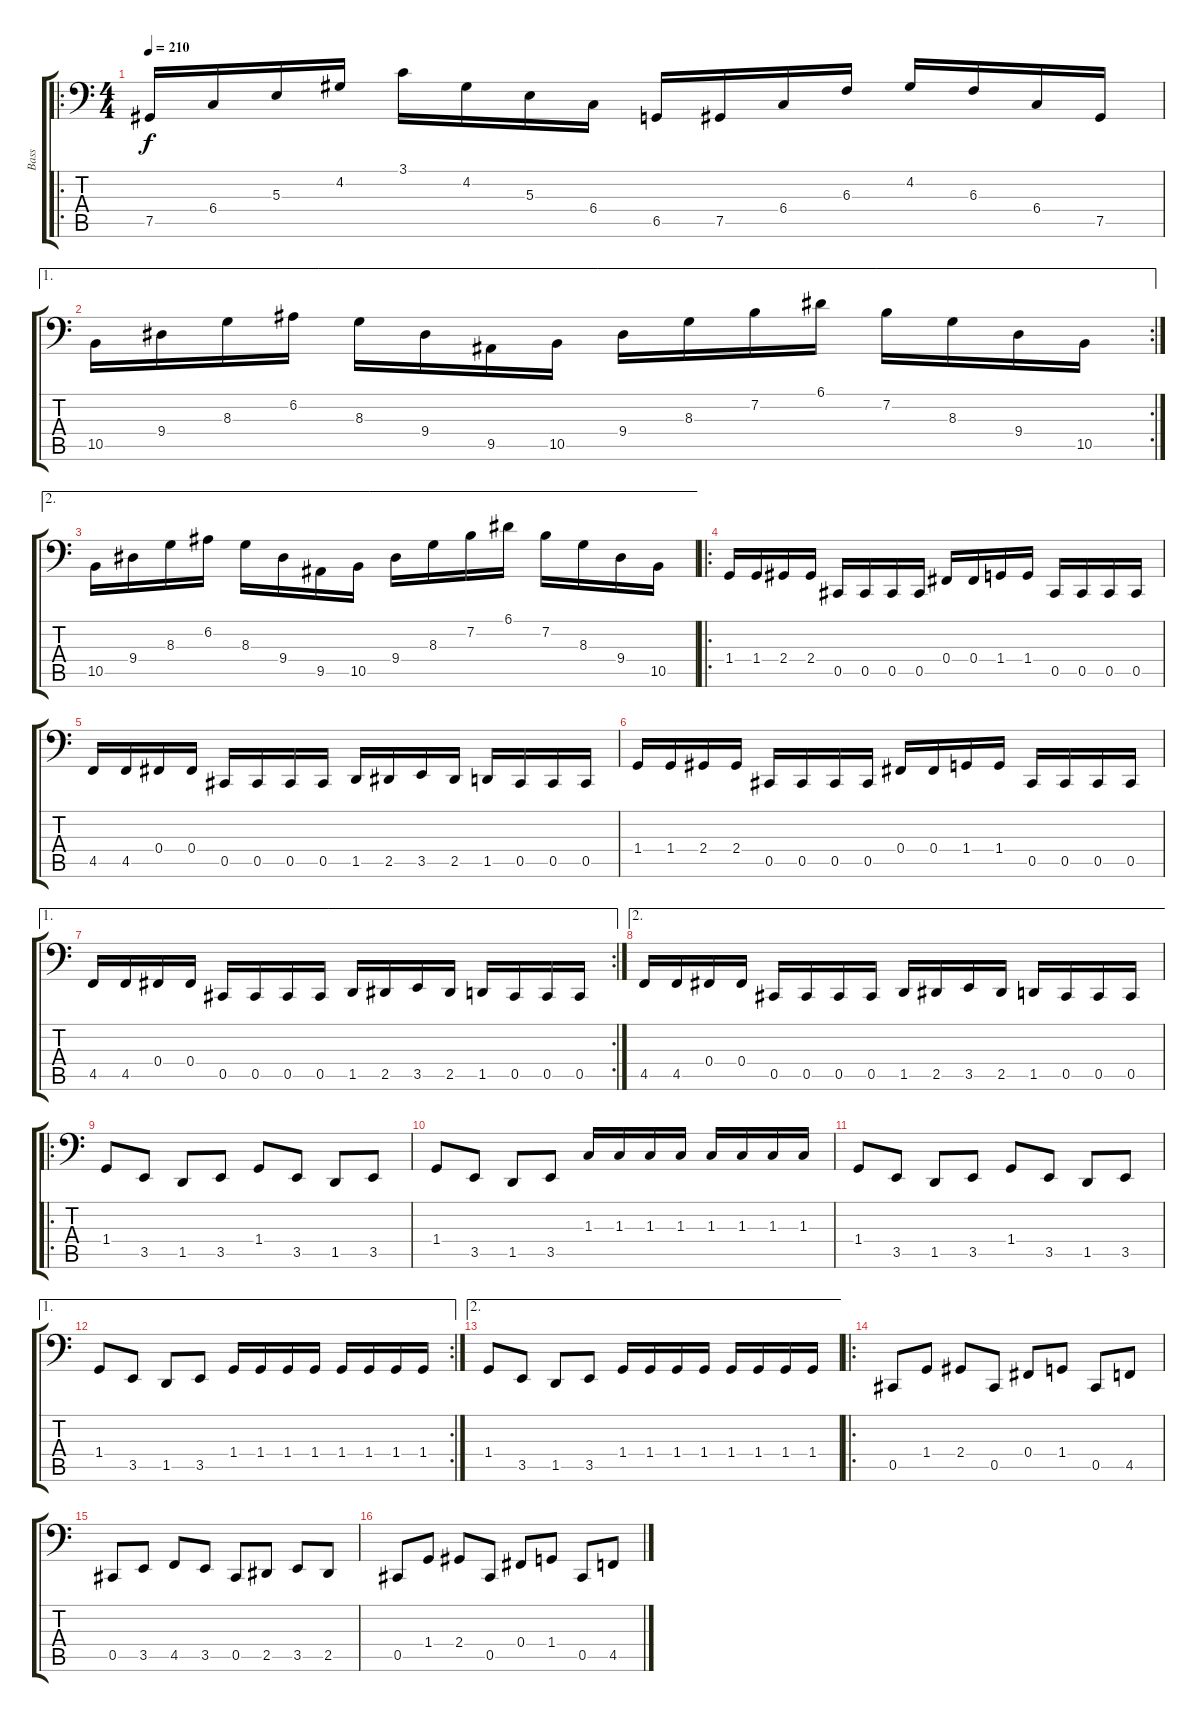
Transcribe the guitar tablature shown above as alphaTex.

\track ("Bass" "Bass") {instrument electricbassfinger}
\staff {score tabs}
\tuning (A2 E2 B1 Gb1 Db1 Ab0) {hide}
\ro
\ts (4 4)
\tempo 210
\clef f4
\ks c
7.5.16{dy f} 6.4.16 5.3.16 4.2.16 3.1.16 4.2.16 5.3.16 6.4.16 6.5.16 7.5.16 6.4.16 6.3.16 4.2.16 6.3.16 6.4.16 7.5.16 |
\ae 1
\rc 2
10.5.16 9.4.16 8.3.16 6.2.16 8.3.16 9.4.16 9.5.16 10.5.16 9.4.16 8.3.16 7.2.16 6.1.16 7.2.16 8.3.16 9.4.16 10.5.16 |
\ae 2
10.5.16 9.4.16 8.3.16 6.2.16 8.3.16 9.4.16 9.5.16 10.5.16 9.4.16 8.3.16 7.2.16 6.1.16 7.2.16 8.3.16 9.4.16 10.5.16 |
\ro
1.4.16 1.4.16 2.4.16 2.4.16 0.5.16 0.5.16 0.5.16 0.5.16 0.4.16 0.4.16 1.4.16 1.4.16 0.5.16 0.5.16 0.5.16 0.5.16 |
4.5.16 4.5.16 0.4.16 0.4.16 0.5.16 0.5.16 0.5.16 0.5.16 1.5.16 2.5.16 3.5.16 2.5.16 1.5.16 0.5.16 0.5.16 0.5.16 |
1.4.16 1.4.16 2.4.16 2.4.16 0.5.16 0.5.16 0.5.16 0.5.16 0.4.16 0.4.16 1.4.16 1.4.16 0.5.16 0.5.16 0.5.16 0.5.16 |
\ae 1
\rc 2
4.5.16 4.5.16 0.4.16 0.4.16 0.5.16 0.5.16 0.5.16 0.5.16 1.5.16 2.5.16 3.5.16 2.5.16 1.5.16 0.5.16 0.5.16 0.5.16 |
\ae 2
4.5.16 4.5.16 0.4.16 0.4.16 0.5.16 0.5.16 0.5.16 0.5.16 1.5.16 2.5.16 3.5.16 2.5.16 1.5.16 0.5.16 0.5.16 0.5.16 |
\ro
1.4.8 3.5.8 1.5.8 3.5.8 1.4.8 3.5.8 1.5.8 3.5.8 |
1.4.8 3.5.8 1.5.8 3.5.8 1.3.16 1.3.16 1.3.16 1.3.16 1.3.16 1.3.16 1.3.16 1.3.16 |
1.4.8 3.5.8 1.5.8 3.5.8 1.4.8 3.5.8 1.5.8 3.5.8 |
\ae 1
\rc 2
1.4.8 3.5.8 1.5.8 3.5.8 1.4.16 1.4.16 1.4.16 1.4.16 1.4.16 1.4.16 1.4.16 1.4.16 |
\ae 2
1.4.8 3.5.8 1.5.8 3.5.8 1.4.16 1.4.16 1.4.16 1.4.16 1.4.16 1.4.16 1.4.16 1.4.16 |
\ro
0.5.8 1.4.8 2.4.8 0.5.8 0.4.8 1.4.8 0.5.8 4.5.8 |
0.5.8 3.5.8 4.5.8 3.5.8 0.5.8 2.5.8 3.5.8 2.5.8 |
0.5.8 1.4.8 2.4.8 0.5.8 0.4.8 1.4.8 0.5.8 4.5.8
